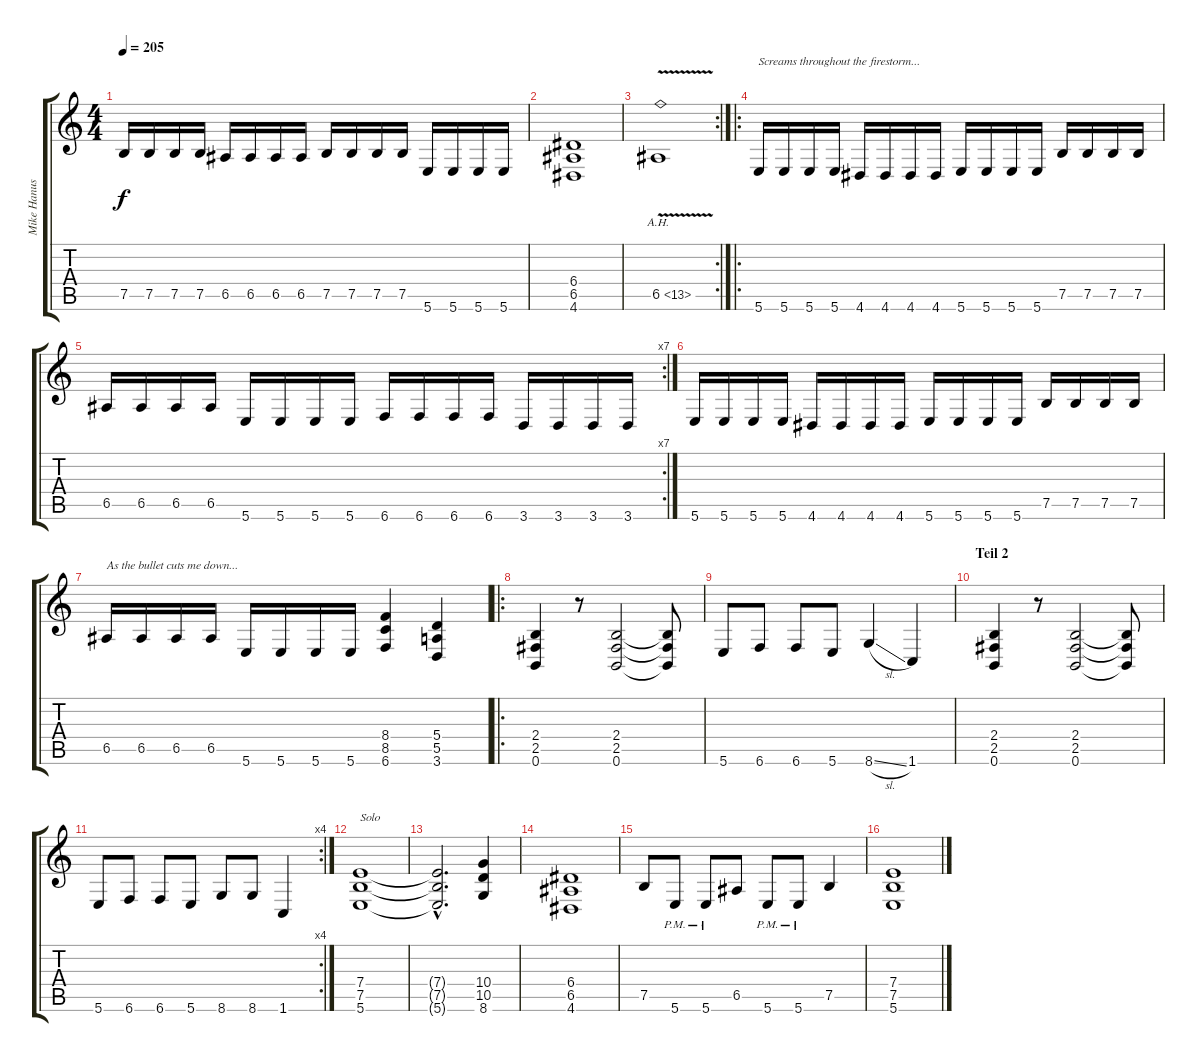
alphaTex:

\track ("Mike Hanus" "Mike Hanus") {instrument distortionguitar}
\staff {score tabs}
\tuning (B3 Gb3 D3 A2 E2 B1) {hide}
\ts (4 4)
\tempo 205
\clef g2
\ks c
7.5.16{dy f} 7.5.16 7.5.16 7.5.16 6.5.16 6.5.16 6.5.16 6.5.16 7.5.16 7.5.16 7.5.16 7.5.16 5.6.16 5.6.16 5.6.16 5.6.16 |
(6.4 6.5 4.6).1 |
\rc 2
6.5{ah 7 v}.1 |
\ro
5.6.16{txt "Screams throughout the firestorm..."} 5.6.16 5.6.16 5.6.16 4.6.16 4.6.16 4.6.16 4.6.16 5.6.16 5.6.16 5.6.16 5.6.16 7.5.16 7.5.16 7.5.16 7.5.16 |
\rc 7
6.5.16 6.5.16 6.5.16 6.5.16 5.6.16 5.6.16 5.6.16 5.6.16 6.6.16 6.6.16 6.6.16 6.6.16 3.6.16 3.6.16 3.6.16 3.6.16 |
5.6.16 5.6.16 5.6.16 5.6.16 4.6.16 4.6.16 4.6.16 4.6.16 5.6.16 5.6.16 5.6.16 5.6.16 7.5.16 7.5.16 7.5.16 7.5.16 |
6.5.16{txt "As the bullet cuts me down..."} 6.5.16 6.5.16 6.5.16 5.6.16 5.6.16 5.6.16 5.6.16 (8.4 8.5 6.6).4 (5.4 5.5 3.6).4 |
\ro
(2.4 2.5 0.6).4 r.8 (2.4 2.5 0.6).2 (2.4{t} 2.5{t} 0.6{t}).8 |
5.6.8 6.6.8 6.6.8 5.6.8 8.6{sl}.4 1.6.4 |
\section ("" "Teil 2")
(2.4 2.5 0.6).4 r.8 (2.4 2.5 0.6).2 (2.4{t} 2.5{t} 0.6{t}).8 |
\rc 4
5.6.8 6.6.8 6.6.8 5.6.8 8.6.8 8.6.8 1.6.4 |
(7.4 7.5 5.6).1{txt "Solo"} |
(7.4{hac t} 7.5{hac t} 5.6{hac t}).2{d} (10.4 10.5 8.6).4 |
(6.4 6.5 4.6).1 |
7.5.8 5.6{pm}.8 5.6{pm}.8 6.5.8 5.6{pm}.8 5.6{pm}.8 7.5.4 |
(7.4 7.5 5.6).1
